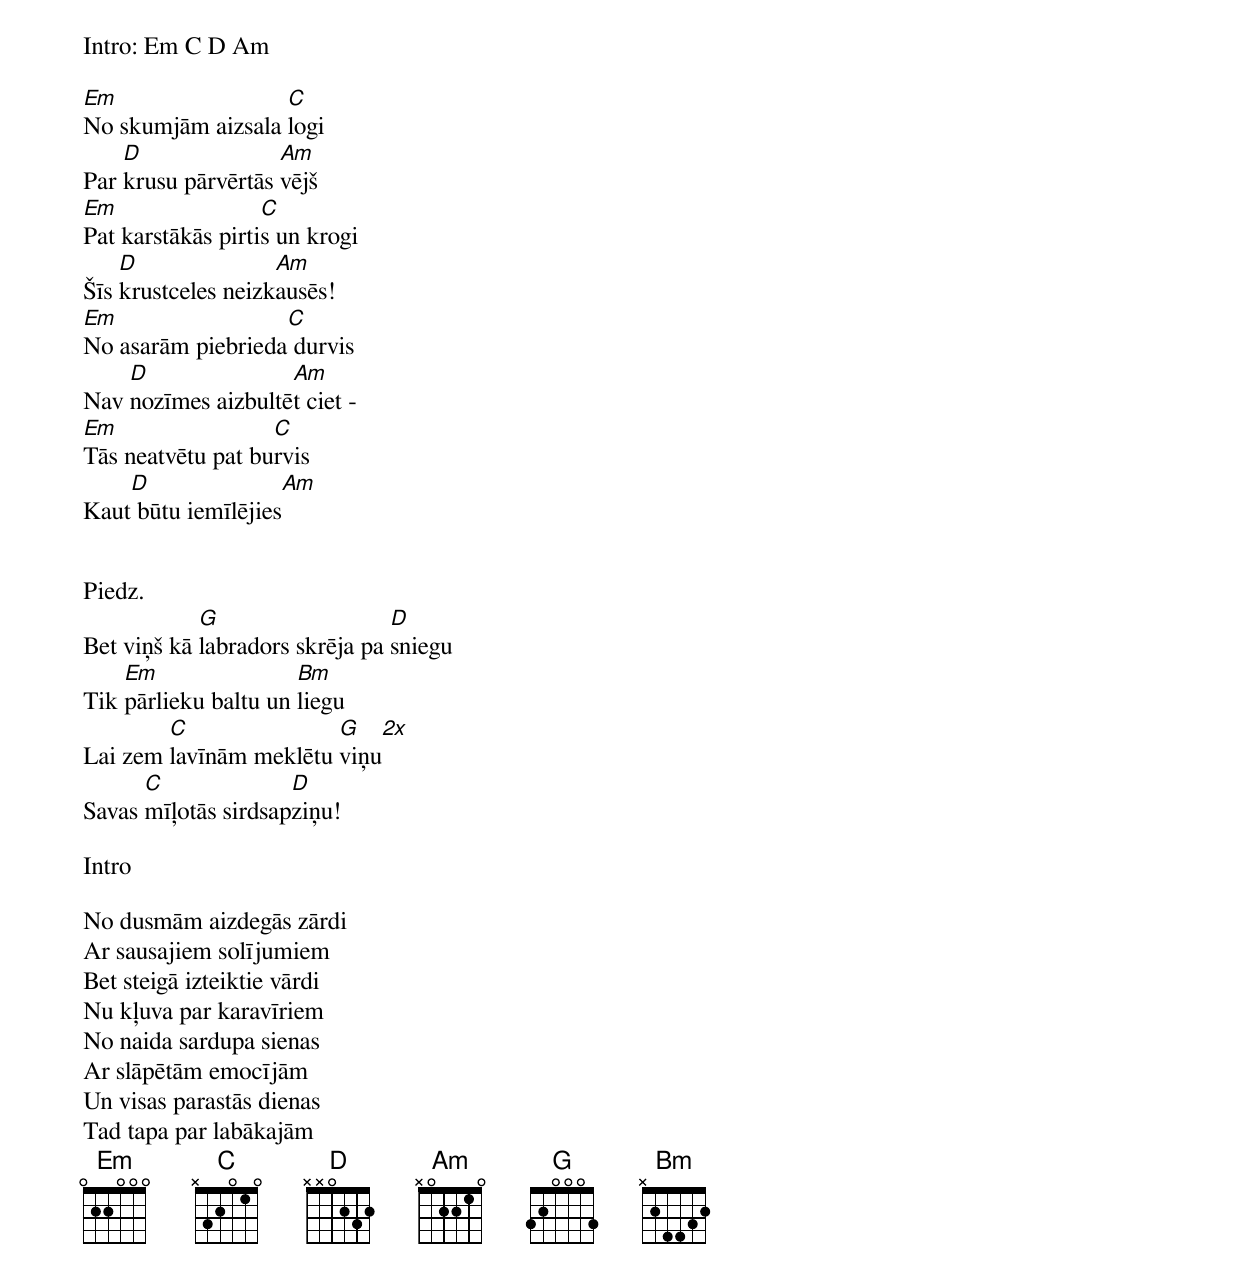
Intro: Em C D Am

Em                 C
No skumjām aizsala logi
    D               Am
Par krusu pārvērtās vējš
Em                 C
Pat karstākās pirtis un krogi
    D               Am
Šīs krustceles neizkausēs!
Em                 C
No asarām piebrieda durvis
    D               Am
Nav nozīmes aizbultēt ciet -
Em                 C
Tās neatvētu pat burvis
    D               Am
Kaut būtu iemīlējies


Piedz.
            G                   D
Bet viņš kā labradors skrēja pa sniegu
    Em                Bm
Tik pārlieku baltu un liegu
        C               G		2x
Lai zem lavīnām meklētu viņu
      C              D
Savas mīļotās sirdsapziņu!

Intro

No dusmām aizdegās zārdi
Ar sausajiem solījumiem
Bet steigā izteiktie vārdi
Nu kļuva par karavīriem
No naida sardupa sienas
Ar slāpētām emocījām
Un visas parastās dienas
Tad tapa par labākajām
